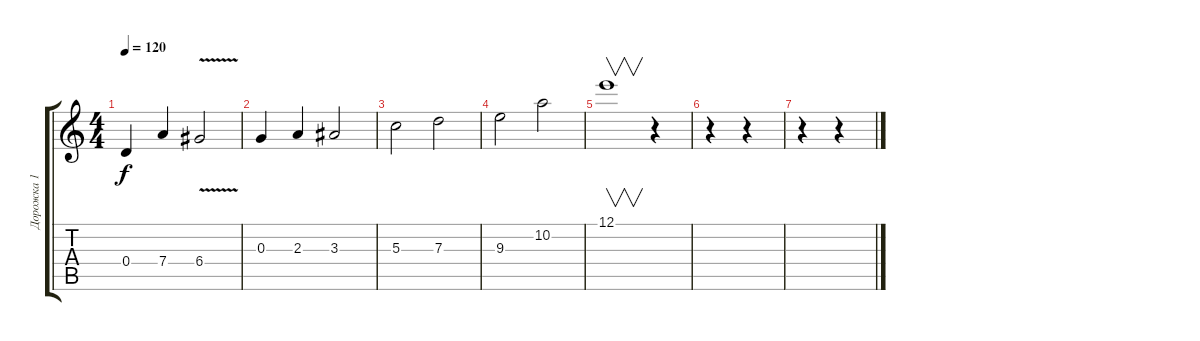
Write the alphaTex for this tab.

\track ("Дорожка 1" "Дорожка 1") {instrument distortionguitar}
\staff {score tabs}
\tuning (E4 B3 G3 D3 A2 E2) {hide}
\ts (4 4)
\tempo 120
\clef g2
\ks c
0.4.4{dy f} 7.4.4 6.4{v}.2 |
0.3.4 2.3.4 3.3.2 |
5.3.2 7.3.2 |
9.3.2 10.2.2 |
12.1.1{v} r.4 |
r.4 r.4 |
r.4 r.4
